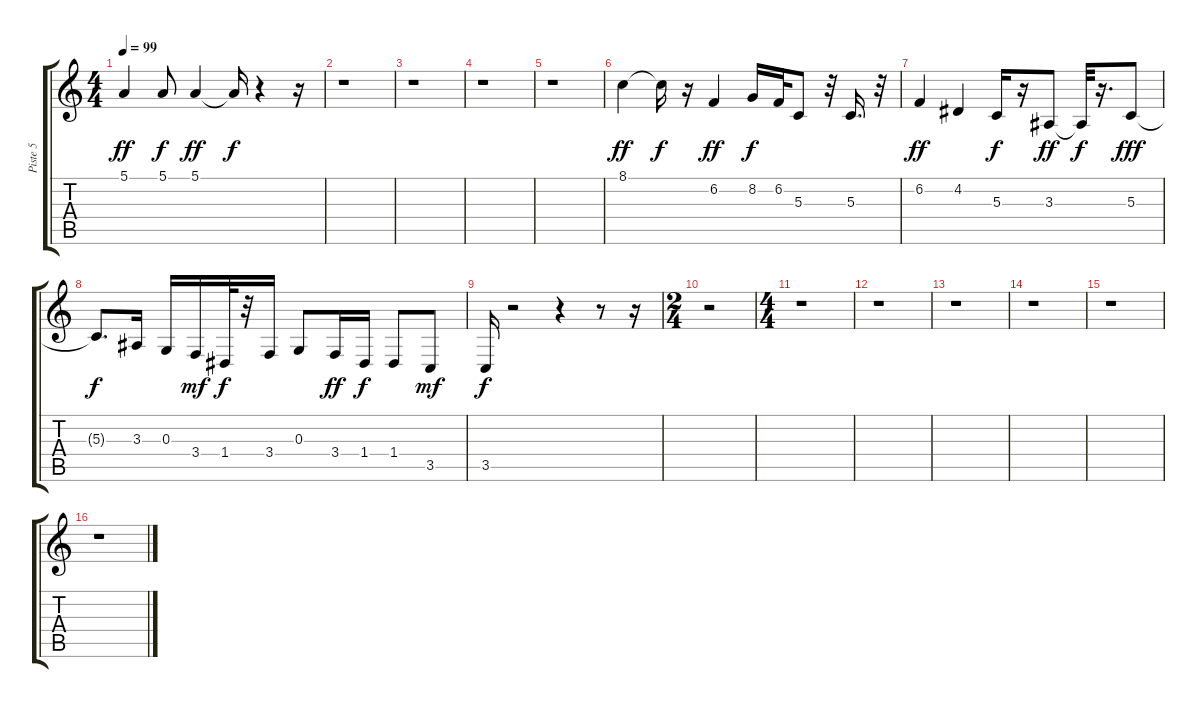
\track ("Piste 5" "Piste 5") {instrument voiceoohs}
\staff {score tabs}
\tuning (E4 B3 G3 D3 A2 E2) {hide}
\ts (4 4)
\tempo 99
\clef g2
\ks c
5.1.4{dy ff} 5.1.8{dy f} 5.1.4{dy ff} 5.1{t}.16{dy f} r.4 r.16 |
r.1 |
r.1 |
r.1 |
r.1 |
8.1.4{dy ff} 8.1{t}.16{dy f} r.16 6.2.4{dy ff} 8.2.16{dy f} 6.2.32 5.3.8 r.32 5.3.16{d} r.32 |
6.2.4{dy ff} 4.2.4 5.3.16{dy f} r.16 3.3.8{dy ff} 3.3{t}.32{dy f} r.16{d} 5.3.8{dy fff} |
5.3{t}.8{d dy f} 3.3.16 0.3.16 3.4.16{dy mf} 1.4.32{dy f} r.32 3.4.16 0.3.8 3.4.16{dy ff} 1.4.16{dy f} 1.4.8 3.5.8{dy mf} |
3.5.16{dy f} r.2 r.4 r.8 r.16 |
\ts (2 4)
r.2 |
\ts (4 4)
r.1 |
r.1 |
r.1 |
r.1 |
r.1 |
r.1
